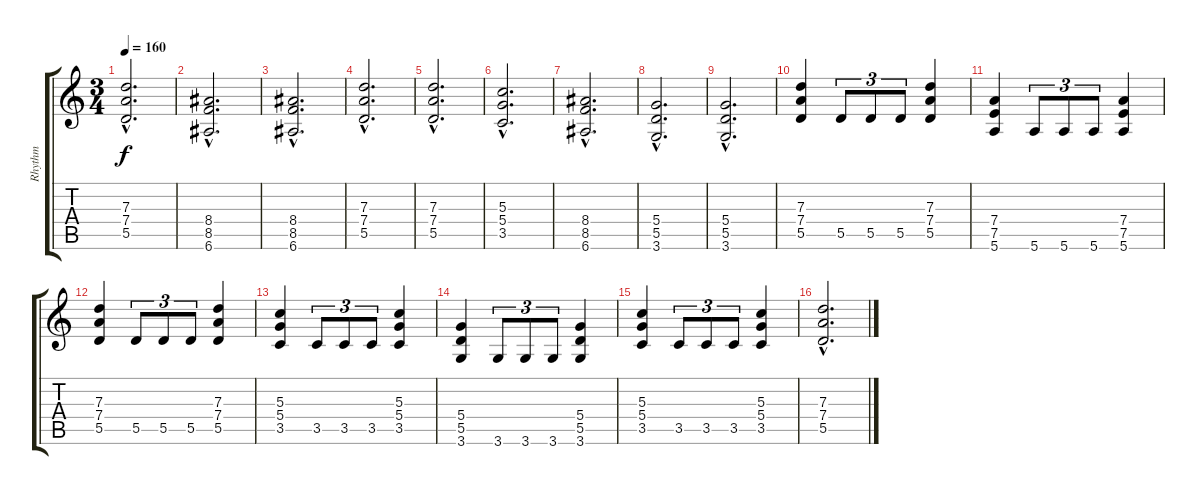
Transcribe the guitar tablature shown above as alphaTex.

\track ("Rhythm" "Rhythm") {instrument distortionguitar}
\staff {score tabs}
\tuning (E4 B3 G3 D3 A2 E2) {hide}
\ts (3 4)
\tempo 160
\clef g2
\ks c
(7.3{hac} 7.4{hac} 5.5{hac}).2{d dy f} |
(8.4{hac} 8.5{hac} 6.6{hac}).2{d} |
(8.4{hac} 8.5{hac} 6.6{hac}).2{d} |
(7.3{hac} 7.4{hac} 5.5{hac}).2{d} |
(7.3{hac} 7.4{hac} 5.5{hac}).2{d} |
(5.3{hac} 5.4{hac} 3.5{hac}).2{d} |
(8.4{hac} 8.5{hac} 6.6{hac}).2{d} |
(5.4{hac} 5.5{hac} 3.6{hac}).2{d} |
(5.4{hac} 5.5{hac} 3.6{hac}).2{d} |
(7.3 7.4 5.5).4{balance 0} 5.5.8{tu (3 2)} 5.5.8{tu (3 2)} 5.5.8{tu (3 2)} (7.3 7.4 5.5).4 |
(7.4 7.5 5.6).4 5.6.8{tu (3 2)} 5.6.8{tu (3 2)} 5.6.8{tu (3 2)} (7.4 7.5 5.6).4 |
(7.3 7.4 5.5).4 5.5.8{tu (3 2)} 5.5.8{tu (3 2)} 5.5.8{tu (3 2)} (7.3 7.4 5.5).4 |
(5.3 5.4 3.5).4 3.5.8{tu (3 2)} 3.5.8{tu (3 2)} 3.5.8{tu (3 2)} (5.3 5.4 3.5).4 |
(5.4 5.5 3.6).4 3.6.8{tu (3 2)} 3.6.8{tu (3 2)} 3.6.8{tu (3 2)} (5.4 5.5 3.6).4 |
(5.3 5.4 3.5).4 3.5.8{tu (3 2)} 3.5.8{tu (3 2)} 3.5.8{tu (3 2)} (5.3 5.4 3.5).4 |
(7.3{hac} 7.4{hac} 5.5{hac}).2{d}
